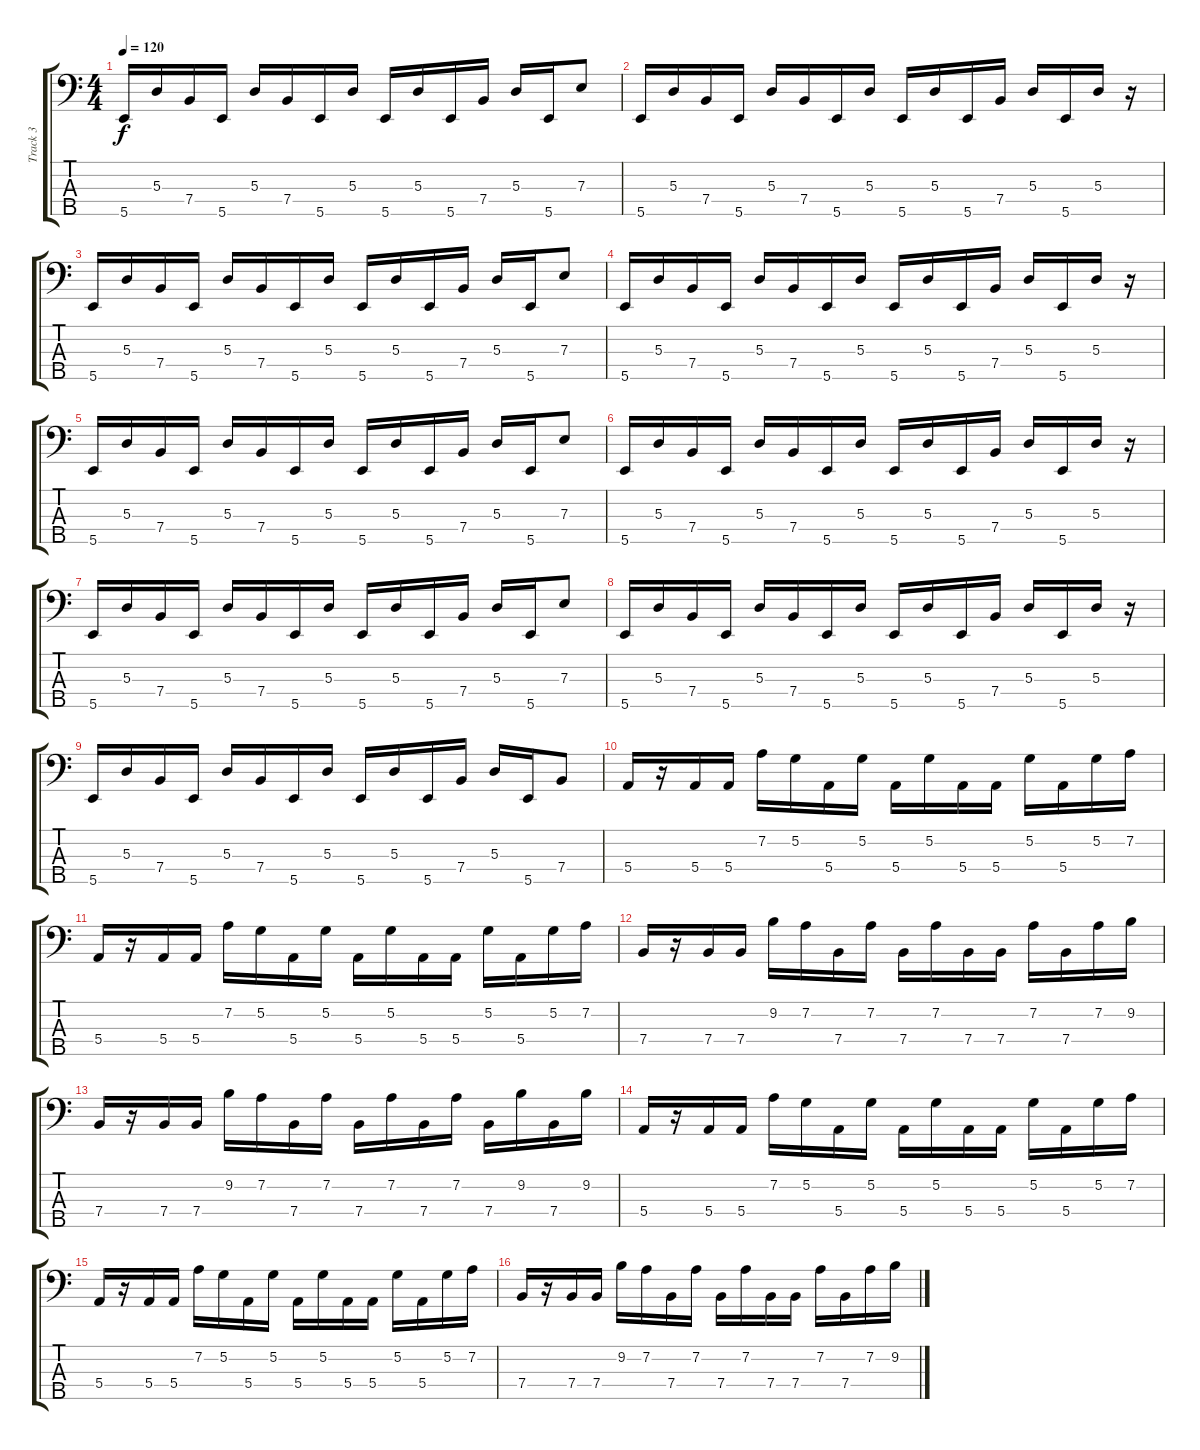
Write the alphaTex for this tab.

\track ("Track 3" "Track 3") {instrument slapbass2}
\staff {score tabs}
\tuning (G2 D2 A1 E1 B0) {hide}
\ts (4 4)
\tempo 120
\clef f4
\ks c
5.5.16{dy f} 5.3.16 7.4.16 5.5.16 5.3.16 7.4.16 5.5.16 5.3.16 5.5.16 5.3.16 5.5.16 7.4.16 5.3.16 5.5.16 7.3.8 |
5.5.16 5.3.16 7.4.16 5.5.16 5.3.16 7.4.16 5.5.16 5.3.16 5.5.16 5.3.16 5.5.16 7.4.16 5.3.16 5.5.16 5.3.16 r.16 |
5.5.16 5.3.16 7.4.16 5.5.16 5.3.16 7.4.16 5.5.16 5.3.16 5.5.16 5.3.16 5.5.16 7.4.16 5.3.16 5.5.16 7.3.8 |
5.5.16 5.3.16 7.4.16 5.5.16 5.3.16 7.4.16 5.5.16 5.3.16 5.5.16 5.3.16 5.5.16 7.4.16 5.3.16 5.5.16 5.3.16 r.16 |
5.5.16 5.3.16 7.4.16 5.5.16 5.3.16 7.4.16 5.5.16 5.3.16 5.5.16 5.3.16 5.5.16 7.4.16 5.3.16 5.5.16 7.3.8 |
5.5.16 5.3.16 7.4.16 5.5.16 5.3.16 7.4.16 5.5.16 5.3.16 5.5.16 5.3.16 5.5.16 7.4.16 5.3.16 5.5.16 5.3.16 r.16 |
5.5.16 5.3.16 7.4.16 5.5.16 5.3.16 7.4.16 5.5.16 5.3.16 5.5.16 5.3.16 5.5.16 7.4.16 5.3.16 5.5.16 7.3.8 |
5.5.16 5.3.16 7.4.16 5.5.16 5.3.16 7.4.16 5.5.16 5.3.16 5.5.16 5.3.16 5.5.16 7.4.16 5.3.16 5.5.16 5.3.16 r.16 |
5.5.16 5.3.16 7.4.16 5.5.16 5.3.16 7.4.16 5.5.16 5.3.16 5.5.16 5.3.16 5.5.16 7.4.16 5.3.16 5.5.16 7.4.8 |
5.4.16 r.16 5.4.16 5.4.16 7.2.16 5.2.16 5.4.16 5.2.16 5.4.16 5.2.16 5.4.16 5.4.16 5.2.16 5.4.16 5.2.16 7.2.16 |
5.4.16 r.16 5.4.16 5.4.16 7.2.16 5.2.16 5.4.16 5.2.16 5.4.16 5.2.16 5.4.16 5.4.16 5.2.16 5.4.16 5.2.16 7.2.16 |
7.4.16 r.16 7.4.16 7.4.16 9.2.16 7.2.16 7.4.16 7.2.16 7.4.16 7.2.16 7.4.16 7.4.16 7.2.16 7.4.16 7.2.16 9.2.16 |
7.4.16 r.16 7.4.16 7.4.16 9.2.16 7.2.16 7.4.16 7.2.16 7.4.16 7.2.16 7.4.16 7.2.16 7.4.16 9.2.16 7.4.16 9.2.16 |
5.4.16 r.16 5.4.16 5.4.16 7.2.16 5.2.16 5.4.16 5.2.16 5.4.16 5.2.16 5.4.16 5.4.16 5.2.16 5.4.16 5.2.16 7.2.16 |
5.4.16 r.16 5.4.16 5.4.16 7.2.16 5.2.16 5.4.16 5.2.16 5.4.16 5.2.16 5.4.16 5.4.16 5.2.16 5.4.16 5.2.16 7.2.16 |
7.4.16 r.16 7.4.16 7.4.16 9.2.16 7.2.16 7.4.16 7.2.16 7.4.16 7.2.16 7.4.16 7.4.16 7.2.16 7.4.16 7.2.16 9.2.16
